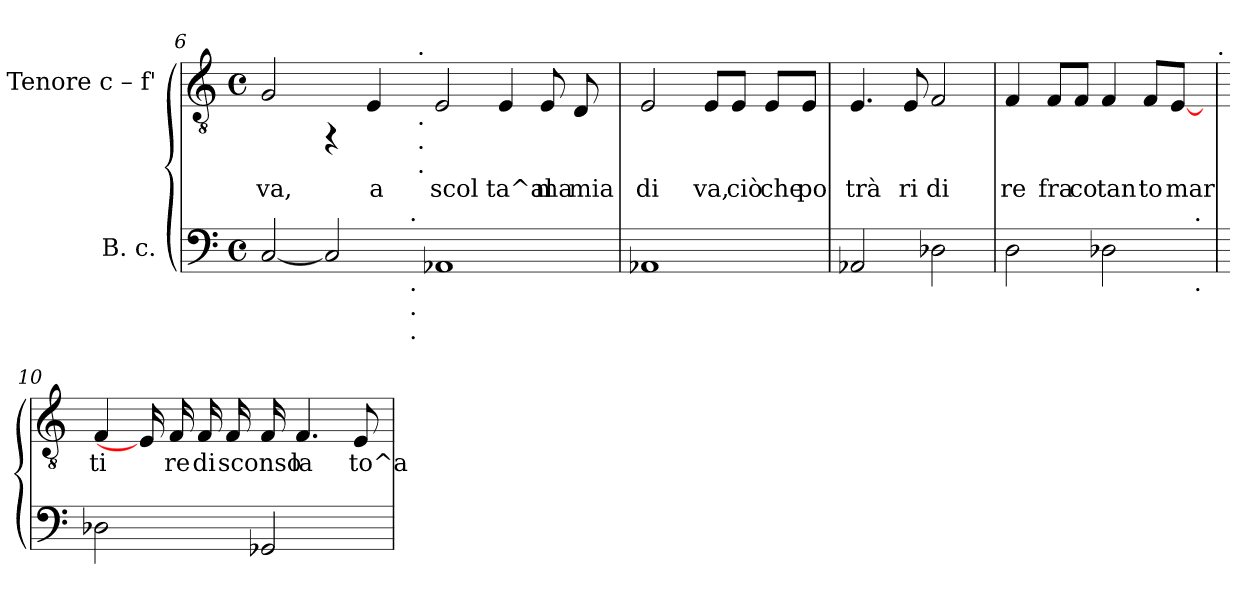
**kern	**kern	**text
*part2	*part1	*part1
*staff2	*staff1	*staff1
*I"B. c.	*I"Tenore  c – f'	*
*clefF4	*clefGv2	*
*k[]	*k[]	*
*C:	*C:	*
*M4/4	*M4/4	*
*met(c)	*met(c)	*
=6	=6	=6
!	!	!LO:LY:b:cj
*^	*^	*
[<2C/	2ryy	2G/	2...ryy	va,
2C/]	4ryy	4rFF	.	.
!	!	!	!	!LO:LY:b:cj
.	8ryy	4E/	.	a
.	32.ryy	.	.	.
!	!LO:TX:a:t=.	!	!	!
!	!LO:TX:b:t=.	!	!	!
!	!LO:TX:b:t=.	!	!	!
!	!LO:TX:b:t=.	!	!	!
.	1ryy	.	.	.
!	!	!	!LO:TX:a:t=.	!
!	!	!	!LO:TX:b:t=.	!
!	!	!	!LO:TX:b:t=.	!
!	!	!	!LO:TX:b:t=.	!
.	.	.	1ryy	.
!	!	!	!	!LO:LY:b:cj
1AA-	.	2E/	.	scol
!	!	!	!	!LO:LY:b:cj
.	.	4E/	.	ta^al
!	!	!	!	!LO:LY:b:cj
.	.	8E/	.	ma
!	!	!	!	!LO:LY:b:cj
.	.	8D/	.	mia
.	16ryy	.	.	.
.	.	.	16ryy	.
.	64ryy	.	.	.
=7	=7	=7	=7	=7
!	!	!	!	!LO:LY:b:cj
*v	*v	*	*	*
*	*v	*v	*
1AA-	2E/	di
!	!	!LO:LY:b:cj
.	8E/L	va,
!	!	!LO:LY:b:cj
.	8E/J	ciò
!	!	!LO:LY:b:cj
.	8E/L	che
!	!	!LO:LY:b:cj
.	8E/J	po
=8	=8	=8
!	!	!LO:LY:b:cj
2AA-/	4.E/	trà
!	!	!LO:LY:b:cj
.	8E/	ri
!	!	!LO:LY:b:cj
2D-\	2F/	di
=9	=9	=9
!	!	!LO:LY:b:cj
*^	*	*
2D\	2ryy	4F/	re
!	!	!	!LO:LY:b:cj
.	.	8F/L	fra
!	!	!	!LO:LY:b:cj
.	.	8F/J	co
!	!	!	!LO:LY:b:cj
2D-\	4...ryy	4F/	tan
!	!	!	!LO:LY:b:cj
.	.	8F/L	to
!	!	!	!LO:LY:b:cj
.	.	[8E/J	mar
!	!LO:TX:a:t=.	!	!
!	!LO:TX:b:t=.	!	!
.	16ryy	.	.
32ryy	.	32ryy	.
!	!	!LO:TX:a:t=.	!
!!LO:LB:g=z
=10	=10	=10	=10
!	!	!	!LO:LY:b:cj
*v	*v	*	*
2D-\	4F/	ti
.	16E/]	.
!	!	!LO:LY:b:cj
.	16F/	re
!	!	!LO:LY:b:cj
.	16F/	di
!	!	!LO:LY:b:cj
.	16F/	sconso
!	!	!LO:LY:b:cj
2GG-/	16F/	.
!	!	!LO:LY:b:cj
.	4.F/	la
!	!	!LO:LY:b:cj
.	8E/	to^a
16ryy	.	.
=	=	=
*-	*-	*-
